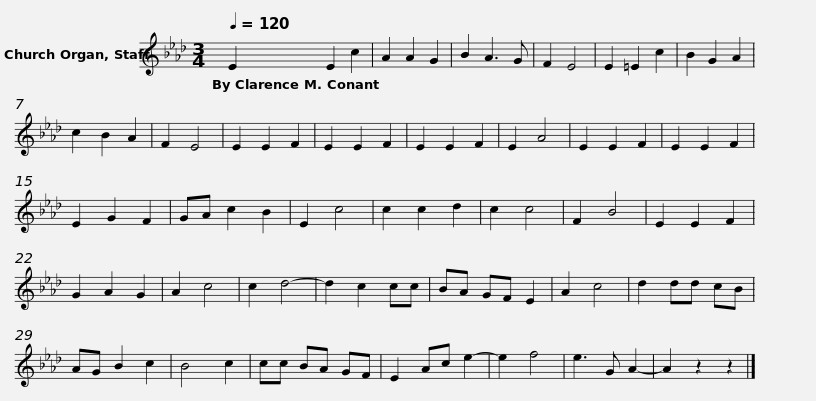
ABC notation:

X:1
L:1/8
Q:1/4=120
M:3/4
I:linebreak $
K:Ab
V:1 treble
V:1
 E2 E2 c2 | A2 A2 G2 | B2 A3 G | F2 E4 | E2 =E2 c2 | %5
 B2 G2 A2 | c2 B2 A2 | F2 E4 | E2 E2 F2 | E2 E2 F2 | %10
 E2 E2 F2 | E2 A4 |$ E2 E2 F2 | E2 E2 F2 | E2 G2 F2 | %15
 GA c2 B2 | E2 c4 | c2 c2 d2 | c2 c4 | F2 B4 | %20
 E2 E2 F2 | G2 A2 G2 | A2 c4 | c2 d4- | d2 c2 cc |$ %25
 BA GF E2 | A2 c4 | d2 dd cB | AG B2 c2 | B4 c2 | %30
 cc BA GF | E2 Ac e2- | e2 f4 | e3 G A2- | A2 z2 z2 |] %35
